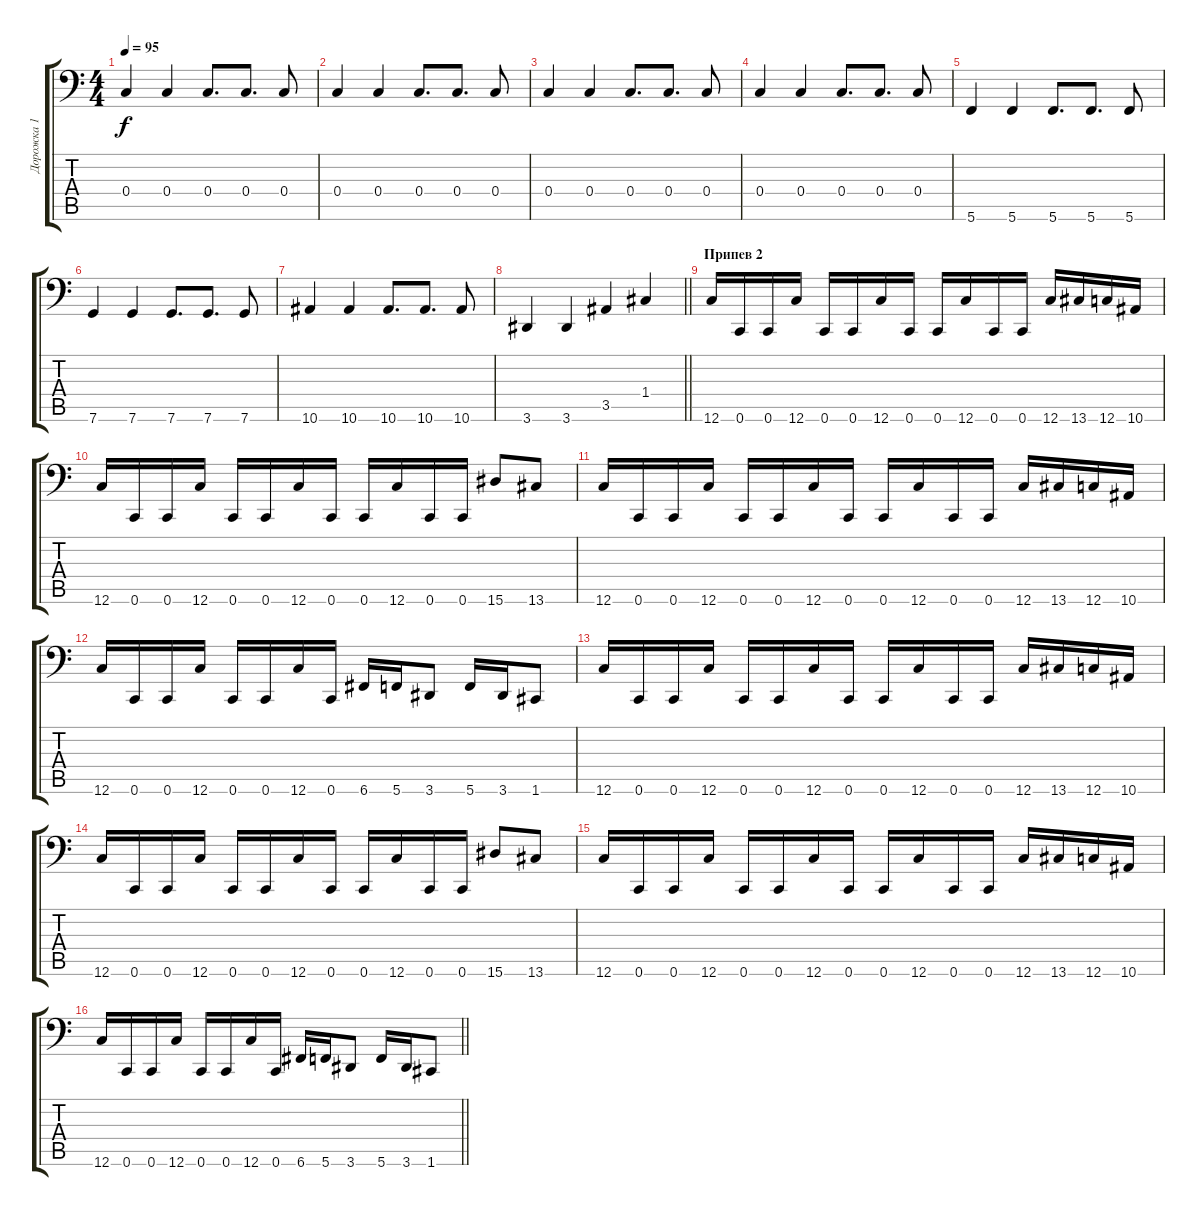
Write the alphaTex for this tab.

\track ("Дорожка 1" "Дорожка 1") {instrument synthbass2}
\staff {score tabs}
\tuning (D3 A2 F2 C2 G1 C1) {hide}
\ts (4 4)
\tempo 95
\clef f4
\ks c
0.4.4{dy f} 0.4.4 0.4.8{d} 0.4.8{d} 0.4.8 |
0.4.4 0.4.4 0.4.8{d} 0.4.8{d} 0.4.8 |
0.4.4 0.4.4 0.4.8{d} 0.4.8{d} 0.4.8 |
0.4.4 0.4.4 0.4.8{d} 0.4.8{d} 0.4.8 |
5.6.4 5.6.4 5.6.8{d} 5.6.8{d} 5.6.8 |
7.6.4 7.6.4 7.6.8{d} 7.6.8{d} 7.6.8 |
10.6.4 10.6.4 10.6.8{d} 10.6.8{d} 10.6.8 |
\barLineRight lightlight
3.6.4 3.6.4 3.5.4 1.4.4 |
\section ("" "Припев 2")
12.6.16 0.6.16 0.6.16 12.6.16 0.6.16 0.6.16 12.6.16 0.6.16 0.6.16 12.6.16 0.6.16 0.6.16 12.6.16 13.6.16 12.6.16 10.6.16 |
12.6.16 0.6.16 0.6.16 12.6.16 0.6.16 0.6.16 12.6.16 0.6.16 0.6.16 12.6.16 0.6.16 0.6.16 15.6.8 13.6.8 |
12.6.16 0.6.16 0.6.16 12.6.16 0.6.16 0.6.16 12.6.16 0.6.16 0.6.16 12.6.16 0.6.16 0.6.16 12.6.16 13.6.16 12.6.16 10.6.16 |
12.6.16 0.6.16 0.6.16 12.6.16 0.6.16 0.6.16 12.6.16 0.6.16 6.6.16 5.6.16 3.6.8 5.6.16 3.6.16 1.6.8 |
12.6.16 0.6.16 0.6.16 12.6.16 0.6.16 0.6.16 12.6.16 0.6.16 0.6.16 12.6.16 0.6.16 0.6.16 12.6.16 13.6.16 12.6.16 10.6.16 |
12.6.16 0.6.16 0.6.16 12.6.16 0.6.16 0.6.16 12.6.16 0.6.16 0.6.16 12.6.16 0.6.16 0.6.16 15.6.8 13.6.8 |
12.6.16 0.6.16 0.6.16 12.6.16 0.6.16 0.6.16 12.6.16 0.6.16 0.6.16 12.6.16 0.6.16 0.6.16 12.6.16 13.6.16 12.6.16 10.6.16 |
\barLineRight lightlight
12.6.16 0.6.16 0.6.16 12.6.16 0.6.16 0.6.16 12.6.16 0.6.16 6.6.16 5.6.16 3.6.8 5.6.16 3.6.16 1.6.8
